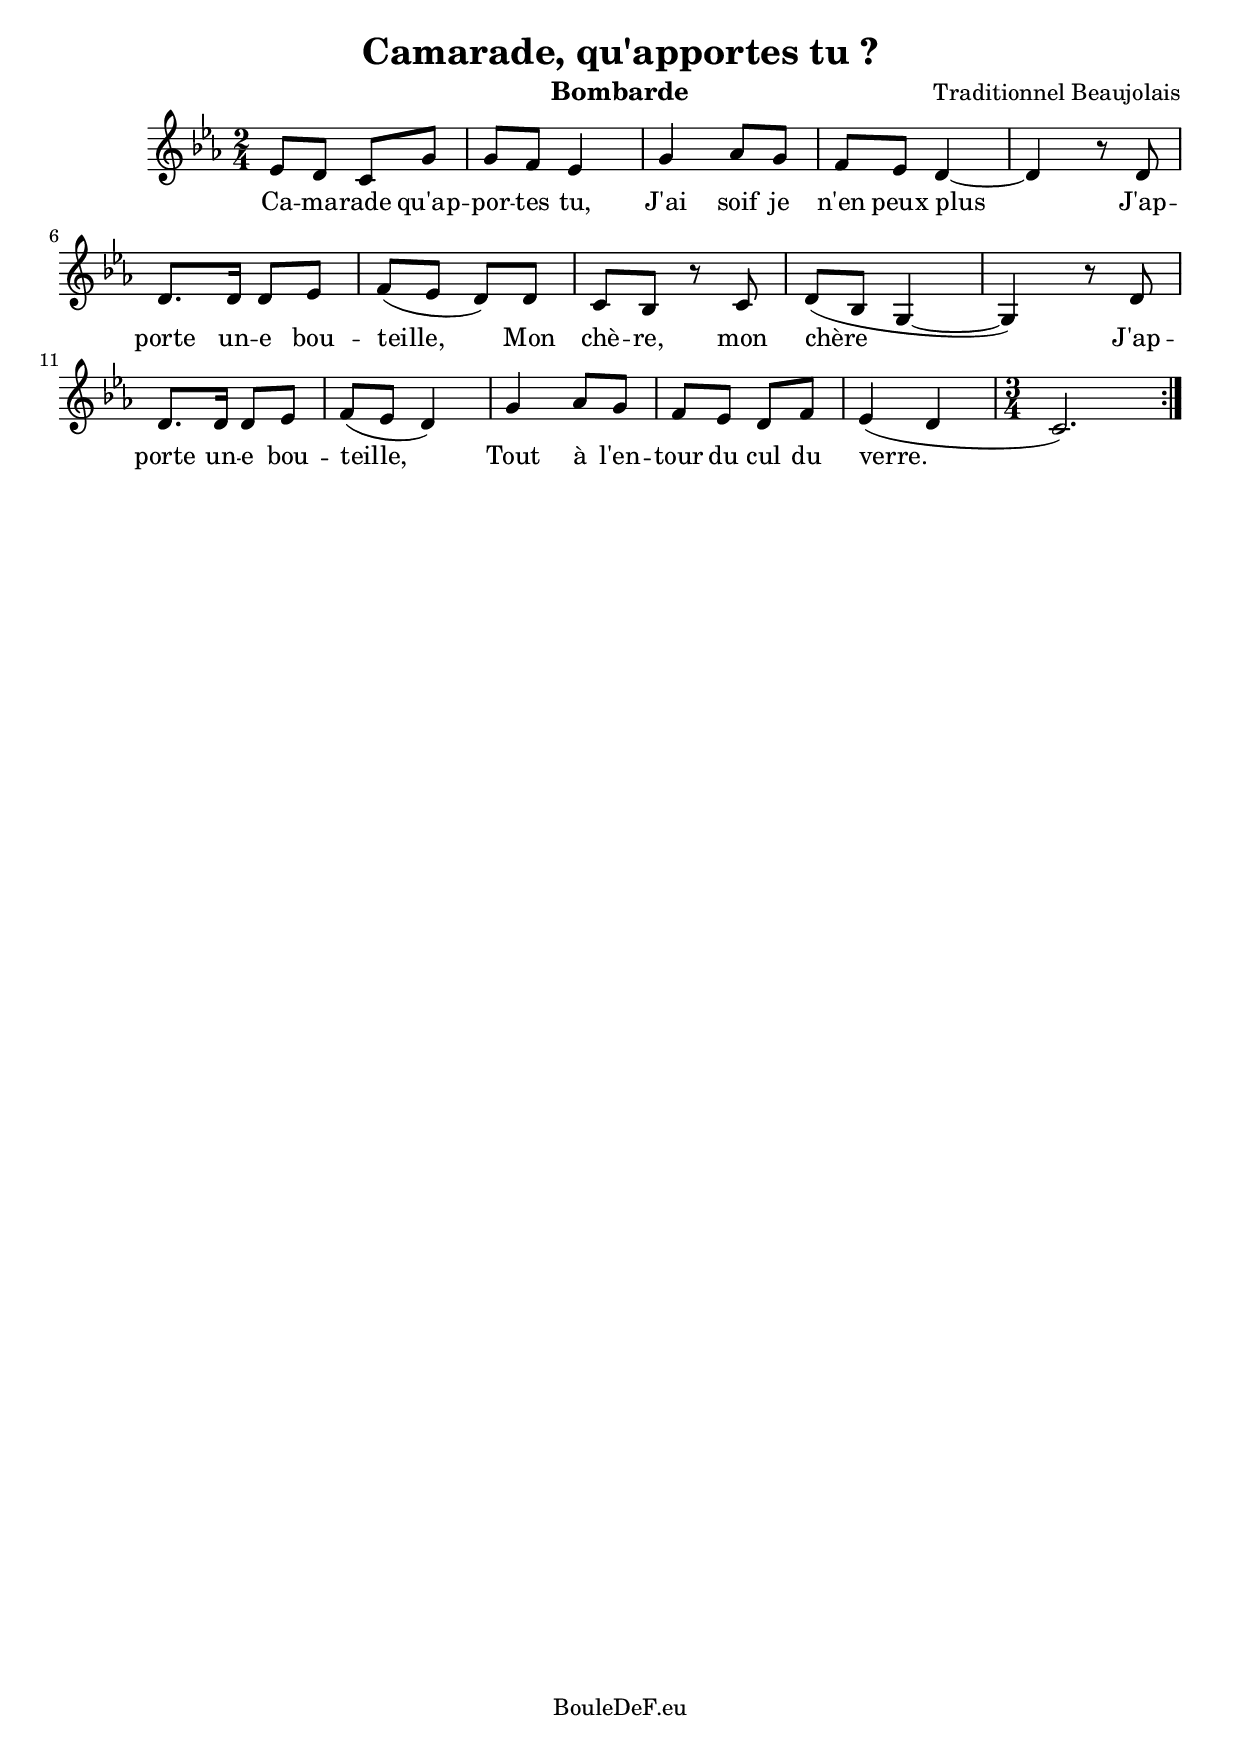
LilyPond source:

\version "2.16.0"
\include "italiano.ly"

\header {
	title = "Camarade, qu'apportes tu ?"
	composer = "Traditionnel Beaujolais"
	instrument = "Bombarde"
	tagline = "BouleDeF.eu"
}

\score {
	\new Staff \relative sib {
		\clef treble
		\key mib \major
		\time 2/4

		\repeat volta 2 {
			| mib8 re do sol'
			| sol8 fa mib4
			| sol4 lab8 sol
			| fa8 mib re4~
			| re4 r8 re8
			| re8. re16 re8 mib
			| fa8( mib re) re
			| do8 sib r do
			| re8( sib sol4~
			| sol4) r8 re'8
			| re8. re16 re8 mib
			| fa8( mib re4)
			| sol4 lab8 sol
			| fa8 mib re fa
			| mib4( re
			\time 3/4
			| do2.)
		}
	}
	\addlyrics {
		| Ca -- ma -- rade qu'ap --
		| por -- tes tu,
		| J'ai soif je
		| n'en peux plus
		| J'ap --
		| porte un -- e bou -- teille, Mon
		| chè -- re, mon chère
		| J'ap --
		| porte un -- e bou -- teille,
		| Tout à l'en --
		| tour du cul du
		| verre.
	}
}
